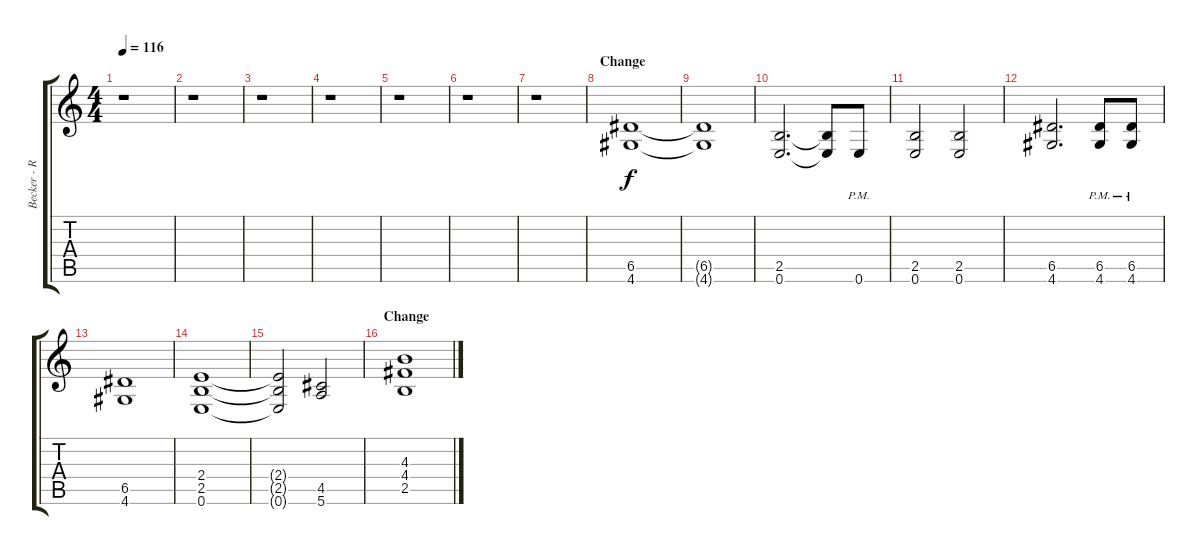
\track ("Becker - Rhythm" "Becker - R") {instrument distortionguitar}
\staff {score tabs}
\tuning (E4 B3 G3 D3 A2 E2) {hide}
\ts (4 4)
\tempo 116
\clef g2
\ks c
r.1{dy f} |
r.1 |
r.1 |
r.1 |
r.1 |
r.1 |
r.1 |
\section ("" "Change")
(6.5 4.6).1 |
(6.5{t} 4.6{t}).1 |
(2.5 0.6).2{d} (2.5{t} 0.6{t}).8 0.6{pm}.8 |
(2.5 0.6).2 (2.5 0.6).2 |
(6.5 4.6).2{d} (6.5{pm} 4.6{pm}).8 (6.5{pm} 4.6{pm}).8 |
(6.5 4.6).1 |
(2.4 2.5 0.6).1 |
(2.4{t} 2.5{t} 0.6{t}).2 (4.5 5.6).2 |
\section ("" "Change")
(4.3 4.4 2.5).1
